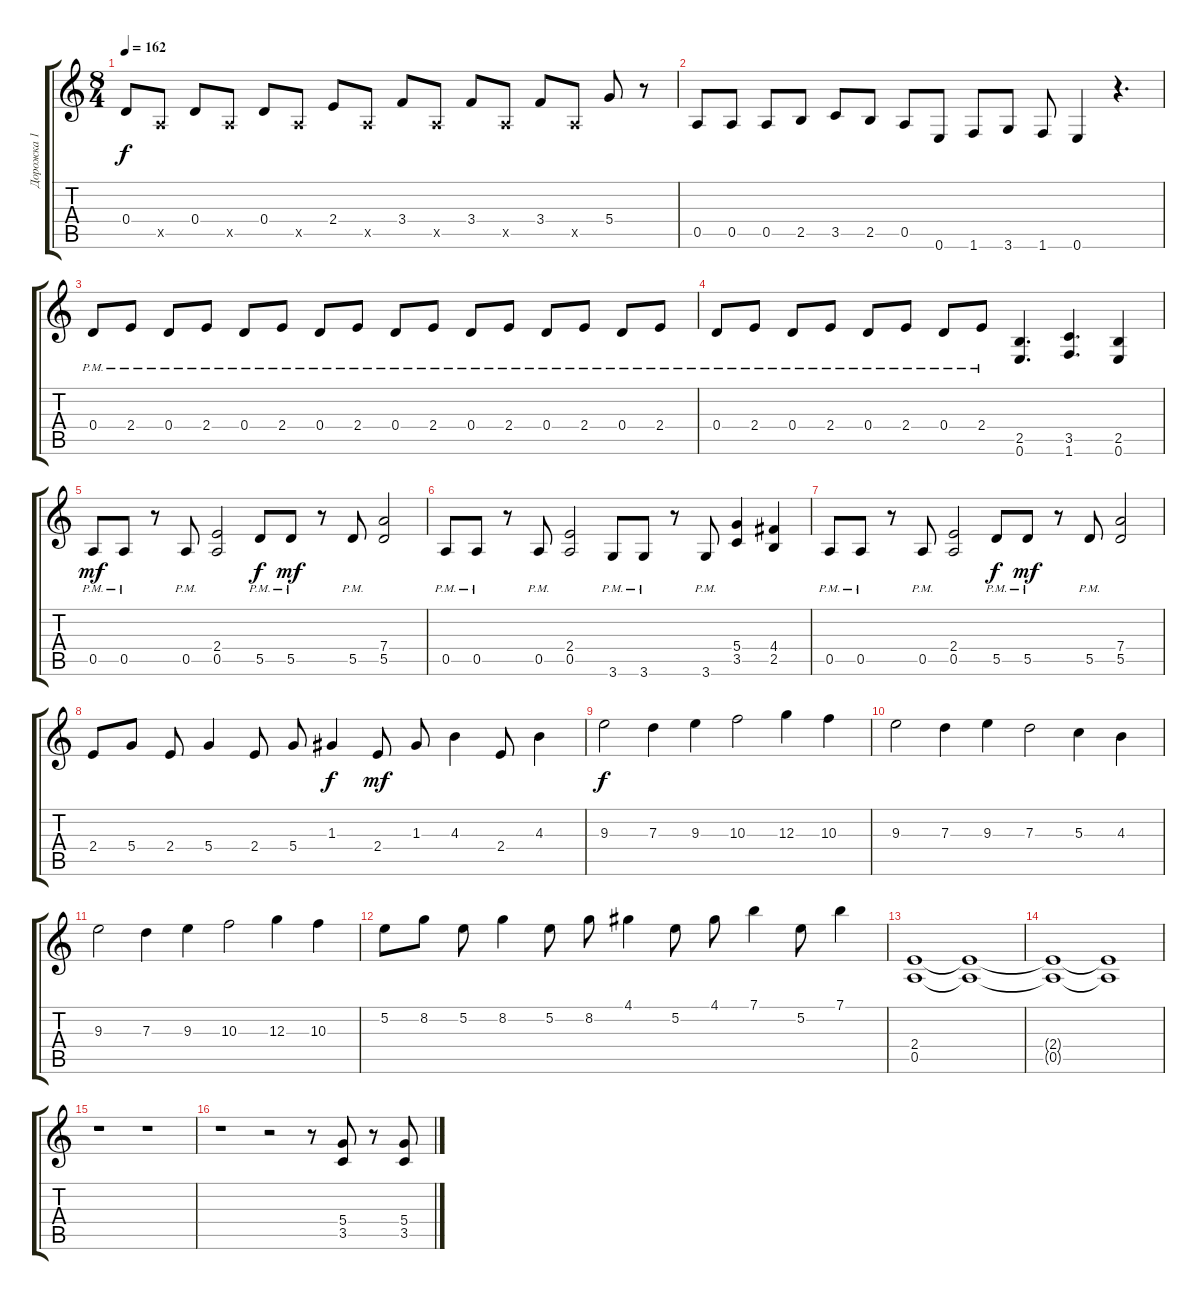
\track ("Дорожка 1" "Дорожка 1") {instrument overdrivenguitar}
\staff {score tabs}
\tuning (E4 B3 G3 D3 A2 E2) {hide}
\ts (8 4)
\tempo 162
\clef g2
\ks c
0.4.8{dy f} 0.5{x}.8 0.4.8 0.5{x}.8 0.4.8 0.5{x}.8 2.4.8 0.5{x}.8 3.4.8 0.5{x}.8 3.4.8 0.5{x}.8 3.4.8 0.5{x}.8 5.4.8 r.8 |
0.5.8 0.5.8 0.5.8 2.5.8 3.5.8 2.5.8 0.5.8 0.6.8 1.6.8 3.6.8 1.6.8 0.6.4 r.4{d} |
0.4{pm}.8 2.4{pm}.8 0.4{pm}.8 2.4{pm}.8 0.4{pm}.8 2.4{pm}.8 0.4{pm}.8 2.4{pm}.8 0.4{pm}.8 2.4{pm}.8 0.4{pm}.8 2.4{pm}.8 0.4{pm}.8 2.4{pm}.8 0.4{pm}.8 2.4{pm}.8 |
0.4{pm}.8 2.4{pm}.8 0.4{pm}.8 2.4{pm}.8 0.4{pm}.8 2.4{pm}.8 0.4{pm}.8 2.4{pm}.8 (2.5 0.6).4{d} (3.5 1.6).4{d} (2.5 0.6).4 |
0.5{pm}.8{dy mf} 0.5{pm}.8 r.8 0.5{pm}.8 (2.4 0.5).2 5.5{pm}.8{dy f} 5.5{pm}.8{dy mf} r.8 5.5{pm}.8 (7.4 5.5).2 |
0.5{pm}.8 0.5{pm}.8 r.8 0.5{pm}.8 (2.4 0.5).2 3.6{pm}.8 3.6{pm}.8 r.8 3.6{pm}.8 (5.4 3.5).4 (4.4 2.5).4 |
0.5{pm}.8 0.5{pm}.8 r.8 0.5{pm}.8 (2.4 0.5).2 5.5{pm}.8{dy f} 5.5{pm}.8{dy mf} r.8 5.5{pm}.8 (7.4 5.5).2 |
2.4.8 5.4.8 2.4.8 5.4.4 2.4.8 5.4.8 1.3.4{dy f} 2.4.8{dy mf} 1.3.8 4.3.4 2.4.8 4.3.4 |
9.3.2{dy f} 7.3.4 9.3.4 10.3.2 12.3.4 10.3.4 |
9.3.2 7.3.4 9.3.4 7.3.2 5.3.4 4.3.4 |
9.3.2 7.3.4 9.3.4 10.3.2 12.3.4 10.3.4 |
5.2.8 8.2.8 5.2.8 8.2.4 5.2.8 8.2.8 4.1.4 5.2.8 4.1.8 7.1.4 5.2.8 7.1.4 |
(2.4 0.5).1 (2.4{t} 0.5{t}).1 |
(2.4{t} 0.5{t}).1 (2.4{t} 0.5{t}).1 |
r.1 r.1 |
r.1 r.2 r.8 (5.4 3.5).8 r.8 (5.4 3.5).8
